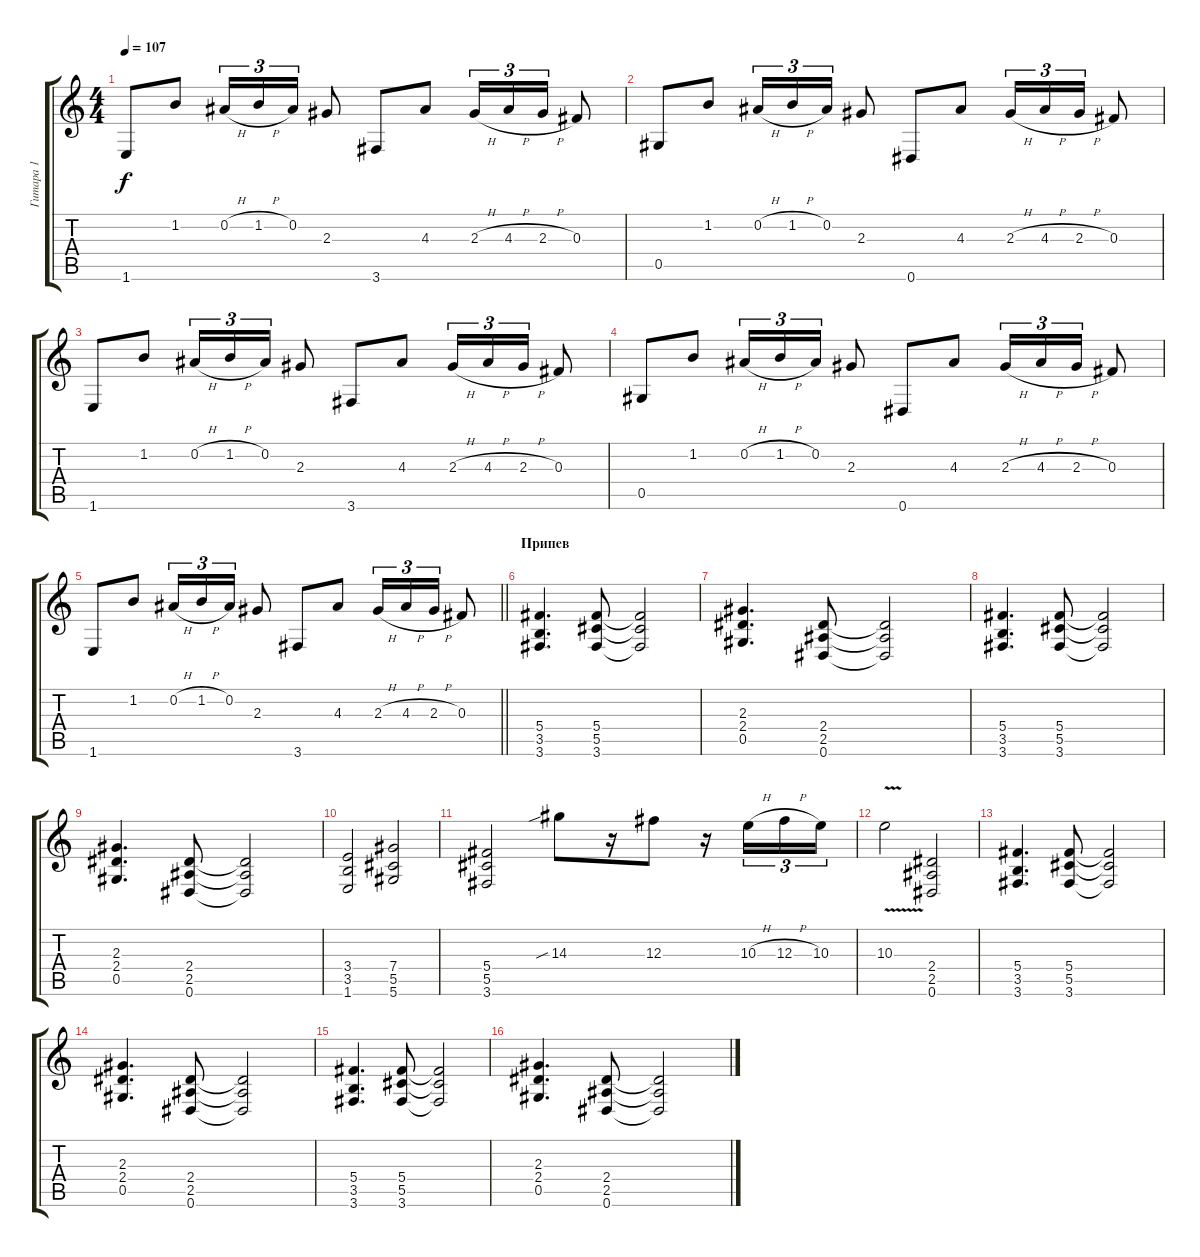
\track ("Гитара 1" "Гитара 1") {instrument acousticguitarsteel}
\staff {score tabs}
\tuning (Eb4 Bb3 Gb3 Db3 Ab2 Eb2) {hide}
\ts (4 4)
\tempo 107
\clef g2
\ks c
1.6.8{dy f} 1.2.8 0.2{h}.16{tu (3 2)} 1.2{h}.16{tu (3 2)} 0.2.16{tu (3 2)} 2.3.8 3.6.8 4.3.8 2.3{h}.16{tu (3 2)} 4.3{h}.16{tu (3 2)} 2.3{h}.16{tu (3 2)} 0.3.8 |
0.5.8 1.2.8 0.2{h}.16{tu (3 2)} 1.2{h}.16{tu (3 2)} 0.2.16{tu (3 2)} 2.3.8 0.6.8 4.3.8 2.3{h}.16{tu (3 2)} 4.3{h}.16{tu (3 2)} 2.3{h}.16{tu (3 2)} 0.3.8 |
1.6.8 1.2.8 0.2{h}.16{tu (3 2)} 1.2{h}.16{tu (3 2)} 0.2.16{tu (3 2)} 2.3.8 3.6.8 4.3.8 2.3{h}.16{tu (3 2)} 4.3{h}.16{tu (3 2)} 2.3{h}.16{tu (3 2)} 0.3.8 |
0.5.8 1.2.8 0.2{h}.16{tu (3 2)} 1.2{h}.16{tu (3 2)} 0.2.16{tu (3 2)} 2.3.8 0.6.8 4.3.8 2.3{h}.16{tu (3 2)} 4.3{h}.16{tu (3 2)} 2.3{h}.16{tu (3 2)} 0.3.8 |
\barLineRight lightlight
1.6.8 1.2.8 0.2{h}.16{tu (3 2)} 1.2{h}.16{tu (3 2)} 0.2.16{tu (3 2)} 2.3.8 3.6.8 4.3.8 2.3{h}.16{tu (3 2)} 4.3{h}.16{tu (3 2)} 2.3{h}.16{tu (3 2)} 0.3.8 |
\section ("" "Припев")
(5.4 3.5 3.6).4{d instrument distortionguitar} (5.4 5.5 3.6).8 (5.4{t} 5.5{t} 3.6{t}).2 |
(2.3 2.4 0.5).4{d} (2.4 2.5 0.6).8 (2.4{t} 2.5{t} 0.6{t}).2 |
(5.4 3.5 3.6).4{d} (5.4 5.5 3.6).8 (5.4{t} 5.5{t} 3.6{t}).2 |
(2.3 2.4 0.5).4{d} (2.4 2.5 0.6).8 (2.4{t} 2.5{t} 0.6{t}).2 |
(3.4 3.5 1.6).2 (7.4 5.5 5.6).2 |
(5.4 5.5 3.6).2 14.3{sib}.8 r.16 12.3.8 r.16 10.3{h}.16{tu (3 2)} 12.3{h}.16{tu (3 2)} 10.3.16{tu (3 2)} |
10.3{v}.2 (2.4 2.5 0.6).2 |
(5.4 3.5 3.6).4{d} (5.4 5.5 3.6).8 (5.4{t} 5.5{t} 3.6{t}).2 |
(2.3 2.4 0.5).4{d} (2.4 2.5 0.6).8 (2.4{t} 2.5{t} 0.6{t}).2 |
(5.4 3.5 3.6).4{d} (5.4 5.5 3.6).8 (5.4{t} 5.5{t} 3.6{t}).2 |
(2.3 2.4 0.5).4{d} (2.4 2.5 0.6).8 (2.4{t} 2.5{t} 0.6{t}).2
